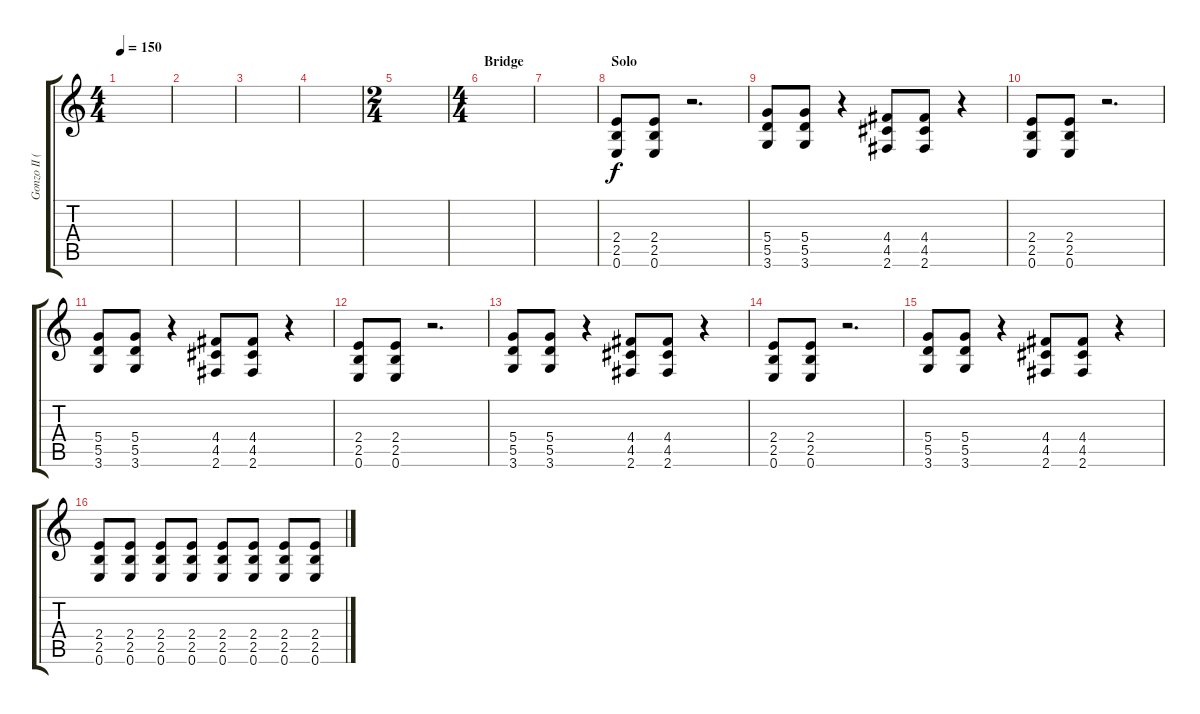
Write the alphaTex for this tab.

\track ("Gonzo II (Nur studio)" "Gonzo II (") {instrument distortionguitar}
\staff {score tabs}
\tuning (E4 B3 G3 D3 A2 E2) {hide}
\ts (4 4)
\tempo 150
\clef g2
\ks c
|
|
|
|
\ts (2 4)
|
\ts (4 4)
\section ("" "Bridge")
|
|
\section ("" "Solo")
(2.4 2.5 0.6).8 (2.4 2.5 0.6).8 r.2{d} |
(5.4 5.5 3.6).8 (5.4 5.5 3.6).8 r.4 (4.4 4.5 2.6).8 (4.4 4.5 2.6).8 r.4 |
(2.4 2.5 0.6).8 (2.4 2.5 0.6).8 r.2{d} |
(5.4 5.5 3.6).8 (5.4 5.5 3.6).8 r.4 (4.4 4.5 2.6).8 (4.4 4.5 2.6).8 r.4 |
(2.4 2.5 0.6).8 (2.4 2.5 0.6).8 r.2{d} |
(5.4 5.5 3.6).8 (5.4 5.5 3.6).8 r.4 (4.4 4.5 2.6).8 (4.4 4.5 2.6).8 r.4 |
(2.4 2.5 0.6).8 (2.4 2.5 0.6).8 r.2{d} |
(5.4 5.5 3.6).8 (5.4 5.5 3.6).8 r.4 (4.4 4.5 2.6).8 (4.4 4.5 2.6).8 r.4 |
(2.4 2.5 0.6).8 (2.4 2.5 0.6).8 (2.4 2.5 0.6).8 (2.4 2.5 0.6).8 (2.4 2.5 0.6).8 (2.4 2.5 0.6).8 (2.4 2.5 0.6).8 (2.4 2.5 0.6).8
